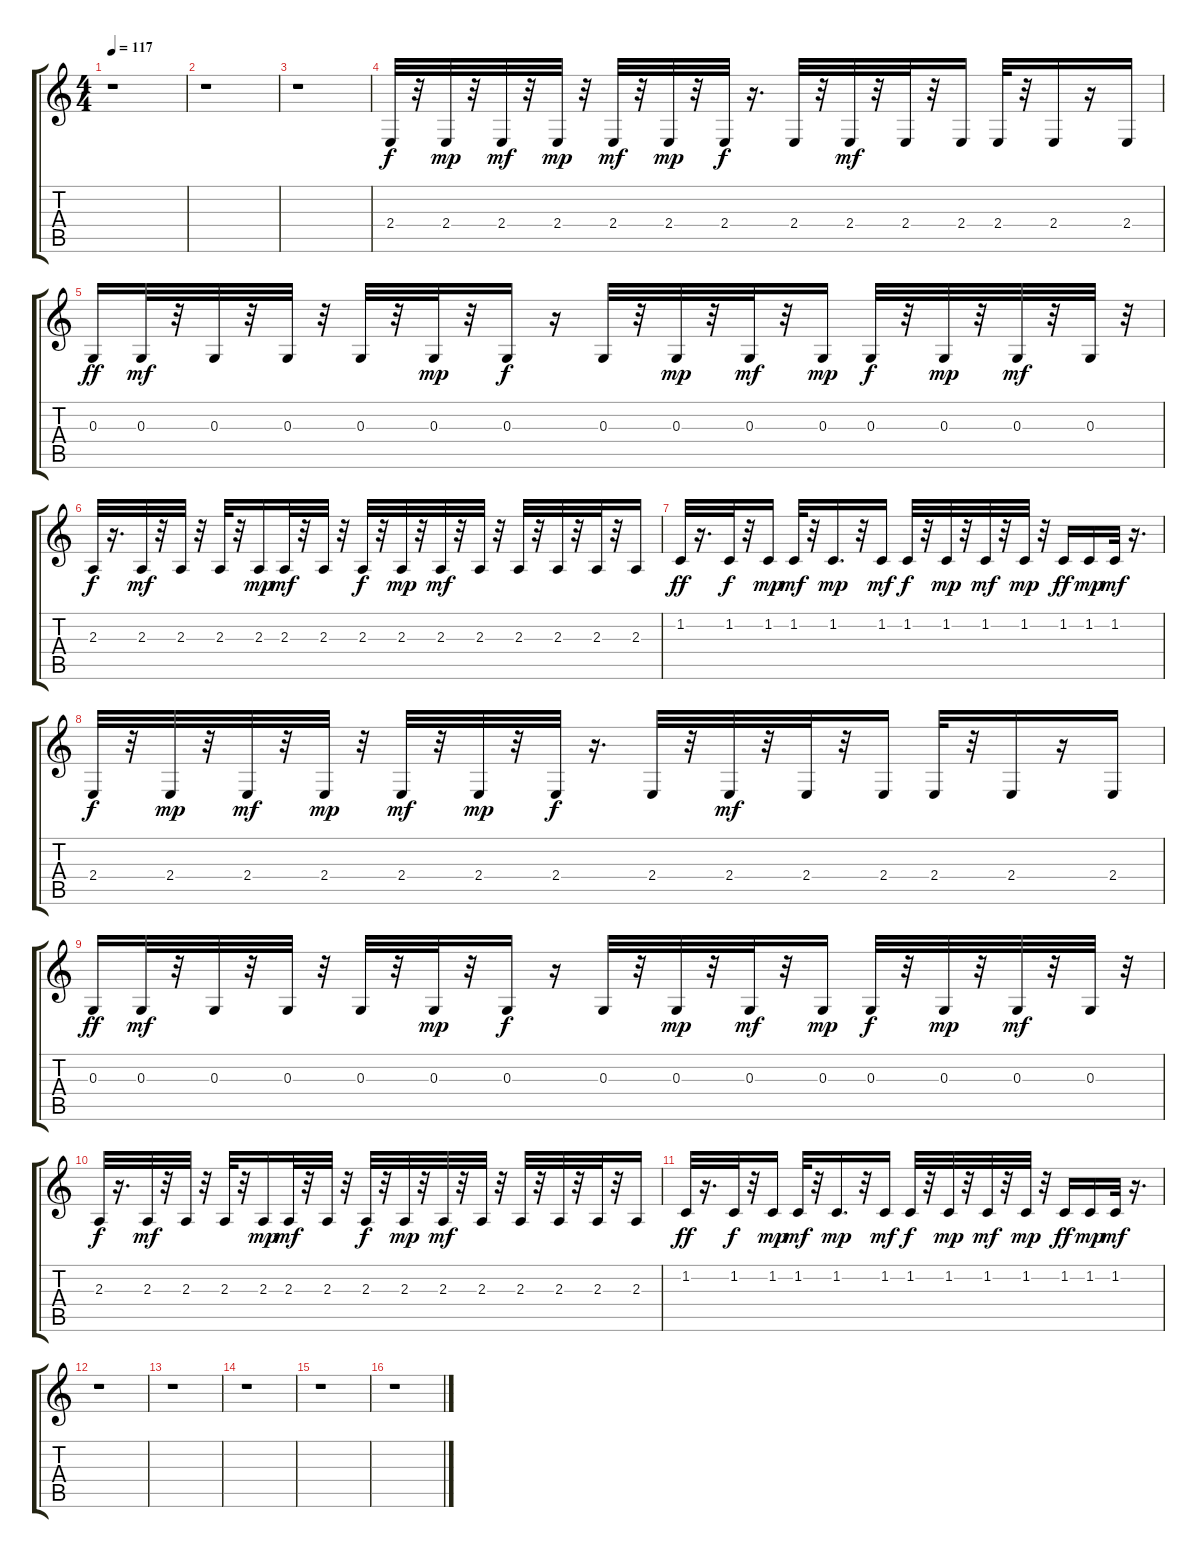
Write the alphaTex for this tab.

\track "" {instrument pad3polysynth}
\staff {score tabs}
\tuning (E4 B3 G3 D3 A2 E2) {hide}
\ts (4 4)
\tempo 117
\clef g2
\ks c
r.1{dy f} |
r.1 |
r.1 |
2.4.32 r.32 2.4.32{dy mp} r.32 2.4.32{dy mf} r.32 2.4.32{dy mp} r.32 2.4.32{dy mf} r.32 2.4.32{dy mp} r.32 2.4.32{dy f} r.16{d} 2.4.32 r.32 2.4.32{dy mf} r.32 2.4.32 r.32 2.4.16 2.4.32 r.32 2.4.16 r.16 2.4.16 |
0.3.16{dy ff} 0.3.32{dy mf} r.32 0.3.32 r.32 0.3.32 r.32 0.3.32 r.32 0.3.32{dy mp} r.32 0.3.16{dy f} r.16 0.3.32 r.32 0.3.32{dy mp} r.32 0.3.32{dy mf} r.32 0.3.16{dy mp} 0.3.32{dy f} r.32 0.3.32{dy mp} r.32 0.3.32{dy mf} r.32 0.3.32 r.32 |
2.3.32{dy f} r.16{d} 2.3.32{dy mf} r.32 2.3.32 r.32 2.3.32 r.32 2.3.16{dy mp} 2.3.32{dy mf} r.32 2.3.32 r.32 2.3.32{dy f} r.32 2.3.32{dy mp} r.32 2.3.32{dy mf} r.32 2.3.32 r.32 2.3.32 r.32 2.3.32 r.32 2.3.32 r.32 2.3.16 |
1.2.32{dy ff} r.16{d} 1.2.32{dy f} r.32 1.2.16{dy mp} 1.2.32{dy mf} r.32 1.2.16{d dy mp} r.32 1.2.16{dy mf} 1.2.32{dy f} r.32 1.2.32{dy mp} r.32 1.2.32{dy mf} r.32 1.2.32{dy mp} r.32 1.2.16{dy ff} 1.2.16{dy mp} 1.2.32{dy mf} r.16{d} |
2.4.32{dy f} r.32 2.4.32{dy mp} r.32 2.4.32{dy mf} r.32 2.4.32{dy mp} r.32 2.4.32{dy mf} r.32 2.4.32{dy mp} r.32 2.4.32{dy f} r.16{d} 2.4.32 r.32 2.4.32{dy mf} r.32 2.4.32 r.32 2.4.16 2.4.32 r.32 2.4.16 r.16 2.4.16 |
0.3.16{dy ff} 0.3.32{dy mf} r.32 0.3.32 r.32 0.3.32 r.32 0.3.32 r.32 0.3.32{dy mp} r.32 0.3.16{dy f} r.16 0.3.32 r.32 0.3.32{dy mp} r.32 0.3.32{dy mf} r.32 0.3.16{dy mp} 0.3.32{dy f} r.32 0.3.32{dy mp} r.32 0.3.32{dy mf} r.32 0.3.32 r.32 |
2.3.32{dy f} r.16{d} 2.3.32{dy mf} r.32 2.3.32 r.32 2.3.32 r.32 2.3.16{dy mp} 2.3.32{dy mf} r.32 2.3.32 r.32 2.3.32{dy f} r.32 2.3.32{dy mp} r.32 2.3.32{dy mf} r.32 2.3.32 r.32 2.3.32 r.32 2.3.32 r.32 2.3.32 r.32 2.3.16 |
1.2.32{dy ff} r.16{d} 1.2.32{dy f} r.32 1.2.16{dy mp} 1.2.32{dy mf} r.32 1.2.16{d dy mp} r.32 1.2.16{dy mf} 1.2.32{dy f} r.32 1.2.32{dy mp} r.32 1.2.32{dy mf} r.32 1.2.32{dy mp} r.32 1.2.16{dy ff} 1.2.16{dy mp} 1.2.32{dy mf} r.16{d} |
r.1 |
r.1 |
r.1 |
r.1 |
r.1
